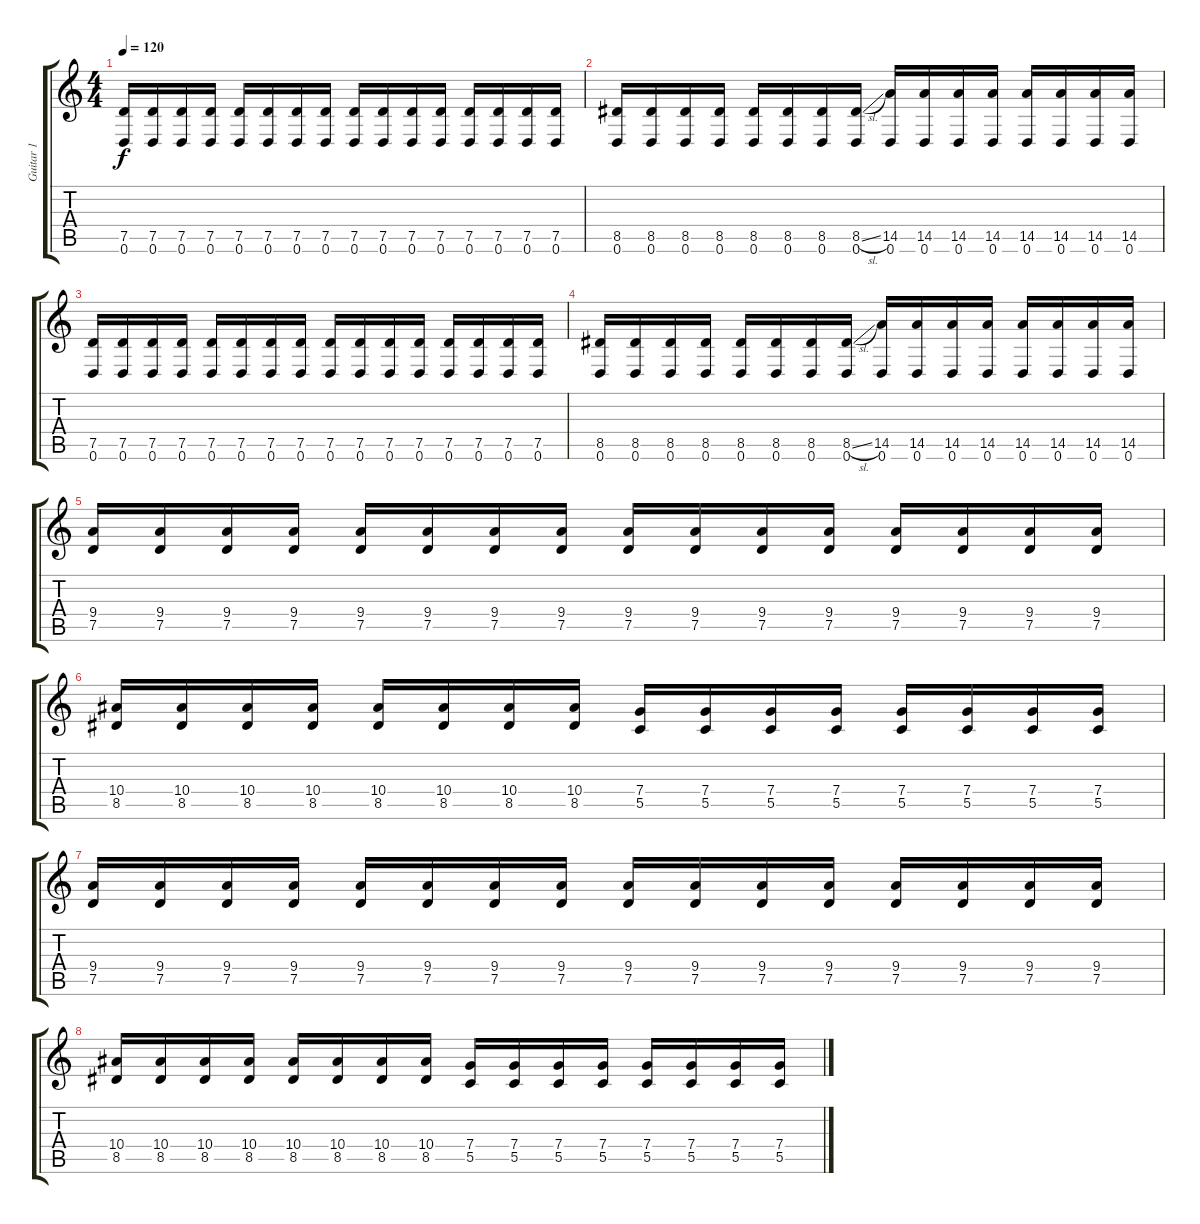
\track ("Guitar 1" "Guitar 1") {instrument distortionguitar}
\staff {score tabs}
\tuning (D4 A3 F3 C3 G2 D2) {hide}
\ts (4 4)
\tempo 120
\clef g2
\ks c
(7.5 0.6).16{dy f} (7.5 0.6).16 (7.5 0.6).16 (7.5 0.6).16 (7.5 0.6).16 (7.5 0.6).16 (7.5 0.6).16 (7.5 0.6).16 (7.5 0.6).16 (7.5 0.6).16 (7.5 0.6).16 (7.5 0.6).16 (7.5 0.6).16 (7.5 0.6).16 (7.5 0.6).16 (7.5 0.6).16 |
(8.5 0.6).16 (8.5 0.6).16 (8.5 0.6).16 (8.5 0.6).16 (8.5 0.6).16 (8.5 0.6).16 (8.5 0.6).16 (8.5{sl} 0.6).16 (14.5 0.6).16 (14.5 0.6).16 (14.5 0.6).16 (14.5 0.6).16 (14.5 0.6).16 (14.5 0.6).16 (14.5 0.6).16 (14.5 0.6).16 |
(7.5 0.6).16 (7.5 0.6).16 (7.5 0.6).16 (7.5 0.6).16 (7.5 0.6).16 (7.5 0.6).16 (7.5 0.6).16 (7.5 0.6).16 (7.5 0.6).16 (7.5 0.6).16 (7.5 0.6).16 (7.5 0.6).16 (7.5 0.6).16 (7.5 0.6).16 (7.5 0.6).16 (7.5 0.6).16 |
(8.5 0.6).16 (8.5 0.6).16 (8.5 0.6).16 (8.5 0.6).16 (8.5 0.6).16 (8.5 0.6).16 (8.5 0.6).16 (8.5{sl} 0.6).16 (14.5 0.6).16 (14.5 0.6).16 (14.5 0.6).16 (14.5 0.6).16 (14.5 0.6).16 (14.5 0.6).16 (14.5 0.6).16 (14.5 0.6).16 |
(9.4 7.5).16 (9.4 7.5).16 (9.4 7.5).16 (9.4 7.5).16 (9.4 7.5).16 (9.4 7.5).16 (9.4 7.5).16 (9.4 7.5).16 (9.4 7.5).16 (9.4 7.5).16 (9.4 7.5).16 (9.4 7.5).16 (9.4 7.5).16 (9.4 7.5).16 (9.4 7.5).16 (9.4 7.5).16 |
(10.4 8.5).16 (10.4 8.5).16 (10.4 8.5).16 (10.4 8.5).16 (10.4 8.5).16 (10.4 8.5).16 (10.4 8.5).16 (10.4 8.5).16 (7.4 5.5).16 (7.4 5.5).16 (7.4 5.5).16 (7.4 5.5).16 (7.4 5.5).16 (7.4 5.5).16 (7.4 5.5).16 (7.4 5.5).16 |
(9.4 7.5).16 (9.4 7.5).16 (9.4 7.5).16 (9.4 7.5).16 (9.4 7.5).16 (9.4 7.5).16 (9.4 7.5).16 (9.4 7.5).16 (9.4 7.5).16 (9.4 7.5).16 (9.4 7.5).16 (9.4 7.5).16 (9.4 7.5).16 (9.4 7.5).16 (9.4 7.5).16 (9.4 7.5).16 |
(10.4 8.5).16 (10.4 8.5).16 (10.4 8.5).16 (10.4 8.5).16 (10.4 8.5).16 (10.4 8.5).16 (10.4 8.5).16 (10.4 8.5).16 (7.4 5.5).16 (7.4 5.5).16 (7.4 5.5).16 (7.4 5.5).16 (7.4 5.5).16 (7.4 5.5).16 (7.4 5.5).16 (7.4 5.5).16
